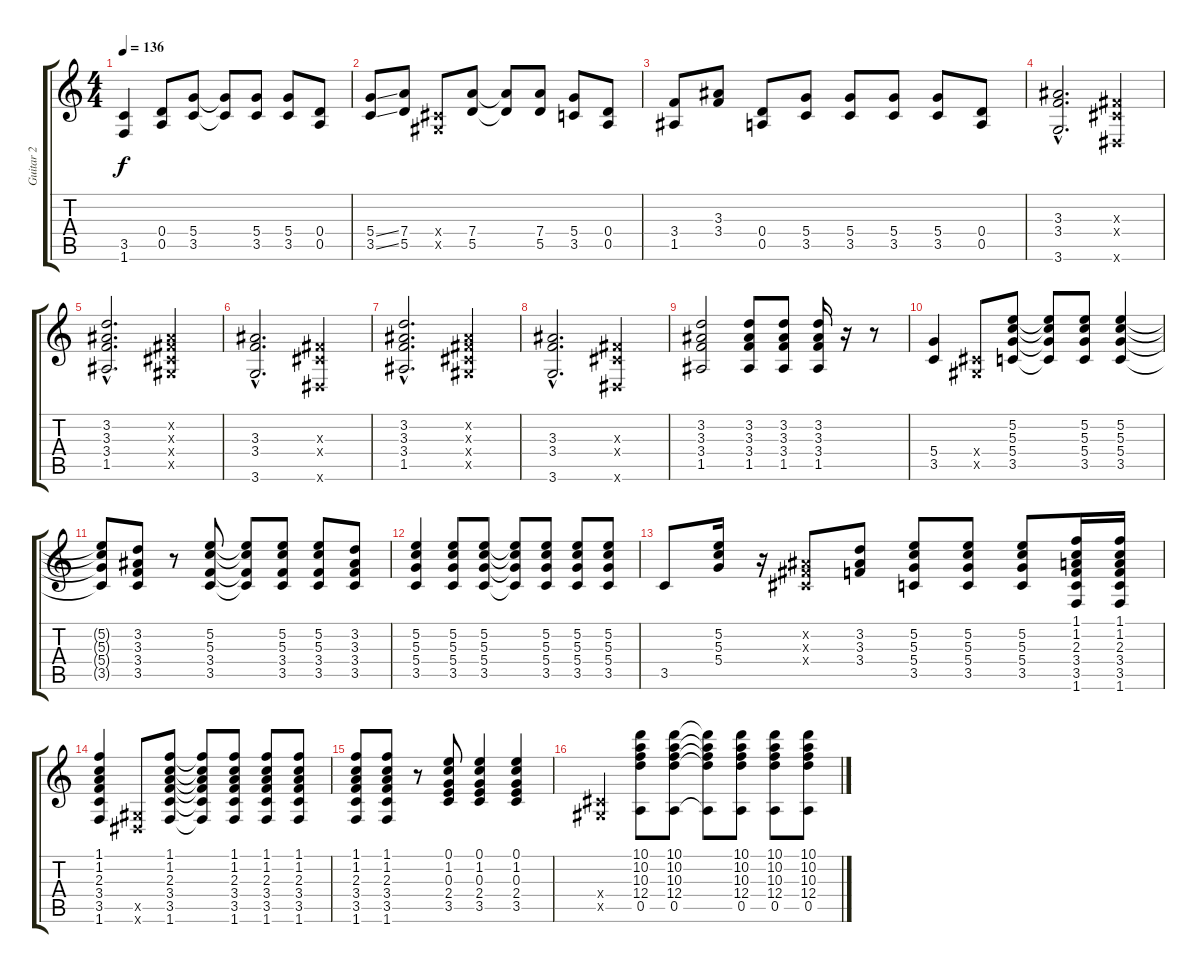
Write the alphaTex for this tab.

\track ("Guitar 2" "Guitar 2") {instrument overdrivenguitar}
\staff {score tabs}
\tuning (E4 B3 G3 D3 A2 E2) {hide}
\ts (4 4)
\tempo 136
\clef g2
\ks c
(3.5 1.6).4{dy f} (0.4 0.5).8 (5.4 3.5).8 (5.4{t} 3.5{t}).8 (5.4 3.5).8 (5.4 3.5).8 (0.4 0.5).8 |
(5.4{ss} 3.5{ss}).8 (7.4 5.5).8 (-1.4{x} -1.5{x}).8 (7.4 5.5).8 (7.4{t} 5.5{t}).8 (7.4 5.5).8 (5.4 3.5).8 (0.4 0.5).8 |
(3.4 1.5).8 (3.3 3.4).8 (0.4 0.5).8 (5.4 3.5).8 (5.4 3.5).8 (5.4 3.5).8 (5.4 3.5).8 (0.4 0.5).8 |
(3.3{hac} 3.4{hac} 3.6{hac}).2{d} (-1.3{x} -1.4{x} -1.6{x}).4 |
(3.2{hac} 3.3{hac} 3.4{hac} 1.5{hac}).2{d} (-1.2{x} -1.3{x} -1.4{x} -1.5{x}).4 |
(3.3{hac} 3.4{hac} 3.6{hac}).2{d} (-1.3{x} -1.4{x} -1.6{x}).4 |
(3.2{hac} 3.3{hac} 3.4{hac} 1.5{hac}).2{d} (-1.2{x} -1.3{x} -1.4{x} -1.5{x}).4 |
(3.3{hac} 3.4{hac} 3.6{hac}).2{d} (-1.3{x} -1.4{x} -1.6{x}).4 |
(3.2 3.3 3.4 1.5).2 (3.2 3.3 3.4 1.5).8 (3.2 3.3 3.4 1.5).8 (3.2 3.3 3.4 1.5).16 r.16 r.8 |
(5.4 3.5).4 (-1.4{x} -1.5{x}).8 (5.2 5.3 5.4 3.5).8 (5.2{t} 5.3{t} 5.4{t} 3.5{t}).8 (5.2 5.3 5.4 3.5).8 (5.2 5.3 5.4 3.5).4 |
(5.2{t} 5.3{t} 5.4{t} 3.5{t}).8 (3.2 3.3 3.4 3.5).8 r.8 (5.2 5.3 3.4 3.5).8 (5.2{t} 5.3{t} 3.4{t} 3.5{t}).8 (5.2 5.3 3.4 3.5).8 (5.2 5.3 3.4 3.5).8 (3.2 3.3 3.4 3.5).8 |
(5.2 5.3 5.4 3.5).4 (5.2 5.3 5.4 3.5).8 (5.2 5.3 5.4 3.5).8 (5.2{t} 5.3{t} 5.4{t} 3.5{t}).8 (5.2 5.3 5.4 3.5).8 (5.2 5.3 5.4 3.5).8 (5.2 5.3 5.4 3.5).8 |
3.5.8 (5.2 5.3 5.4).16 r.16 (-1.2{x} -1.3{x} -1.4{x}).8 (3.2 3.3 3.4).8 (5.2 5.3 5.4 3.5).8 (5.2 5.3 5.4 3.5).8 (5.2 5.3 5.4 3.5).8 (1.1 1.2 2.3 3.4 3.5 1.6).16 (1.1 1.2 2.3 3.4 3.5 1.6).16 |
(1.1 1.2 2.3 3.4 3.5 1.6).4 (-1.5{x} -1.6{x}).8 (1.1 1.2 2.3 3.4 3.5 1.6).8 (1.1{t} 1.2{t} 2.3{t} 3.4{t} 3.5{t} 1.6{t}).8 (1.1 1.2 2.3 3.4 3.5 1.6).8 (1.1 1.2 2.3 3.4 3.5 1.6).8 (1.1 1.2 2.3 3.4 3.5 1.6).8 |
(1.1 1.2 2.3 3.4 3.5 1.6).8 (1.1 1.2 2.3 3.4 3.5 1.6).8 r.8 (0.1 1.2 0.3 2.4 3.5).8 (0.1 1.2 0.3 2.4 3.5).4 (0.1 1.2 0.3 2.4 3.5).4 |
(-1.4{x} -1.5{x}).4 (10.1 10.2 10.3 12.4 0.5).8 (10.1 10.2 10.3 12.4 0.5).8 (10.1{t} 10.2{t} 10.3{t} 12.4{t} 0.5{t}).8 (10.1 10.2 10.3 12.4 0.5).8 (10.1 10.2 10.3 12.4 0.5).8 (10.1 10.2 10.3 12.4 0.5).8
